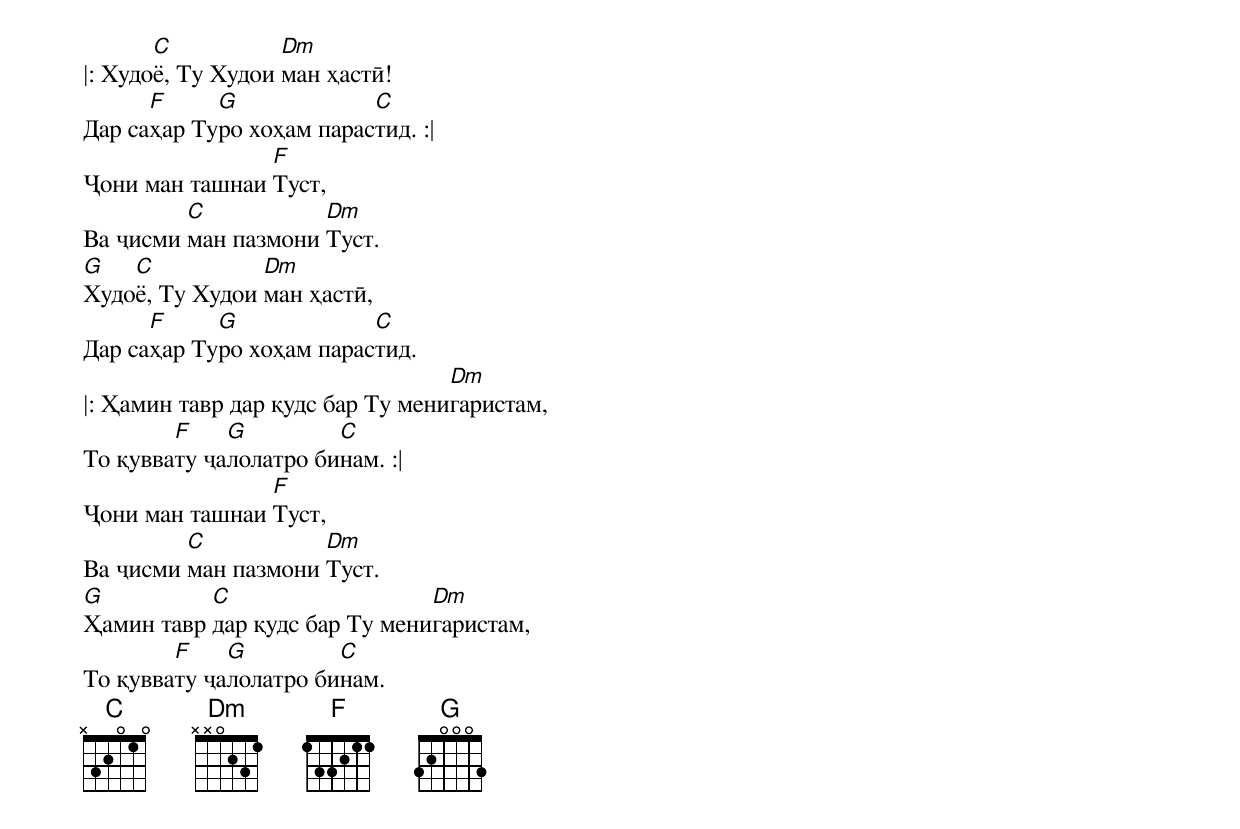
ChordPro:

|: Худо[C]ё, Ту Худои [Dm]ман ҳастӣ!
Дар са[F]ҳар Ту[G]ро хоҳам парас[C]тид. :|
Ҷони ман ташнаи [F]Туст,
Ва ҷисми [C]ман пазмони [Dm]Туст.
[G]Худо[C]ё, Ту Худои [Dm]ман ҳастӣ,
Дар са[F]ҳар Ту[G]ро хоҳам парас[C]тид.
|: Ҳамин тавр дар қудс бар Ту мени[Dm]гаристам,
То қувва[F]ту ҷа[G]лолатро би[C]нам. :|
Ҷони ман ташнаи [F]Туст,
Ва ҷисми [C]ман пазмони [Dm]Туст.
[G]Ҳамин тавр [C]дар қудс бар Ту мени[Dm]гаристам,
То қувва[F]ту ҷа[G]лолатро би[C]нам.
